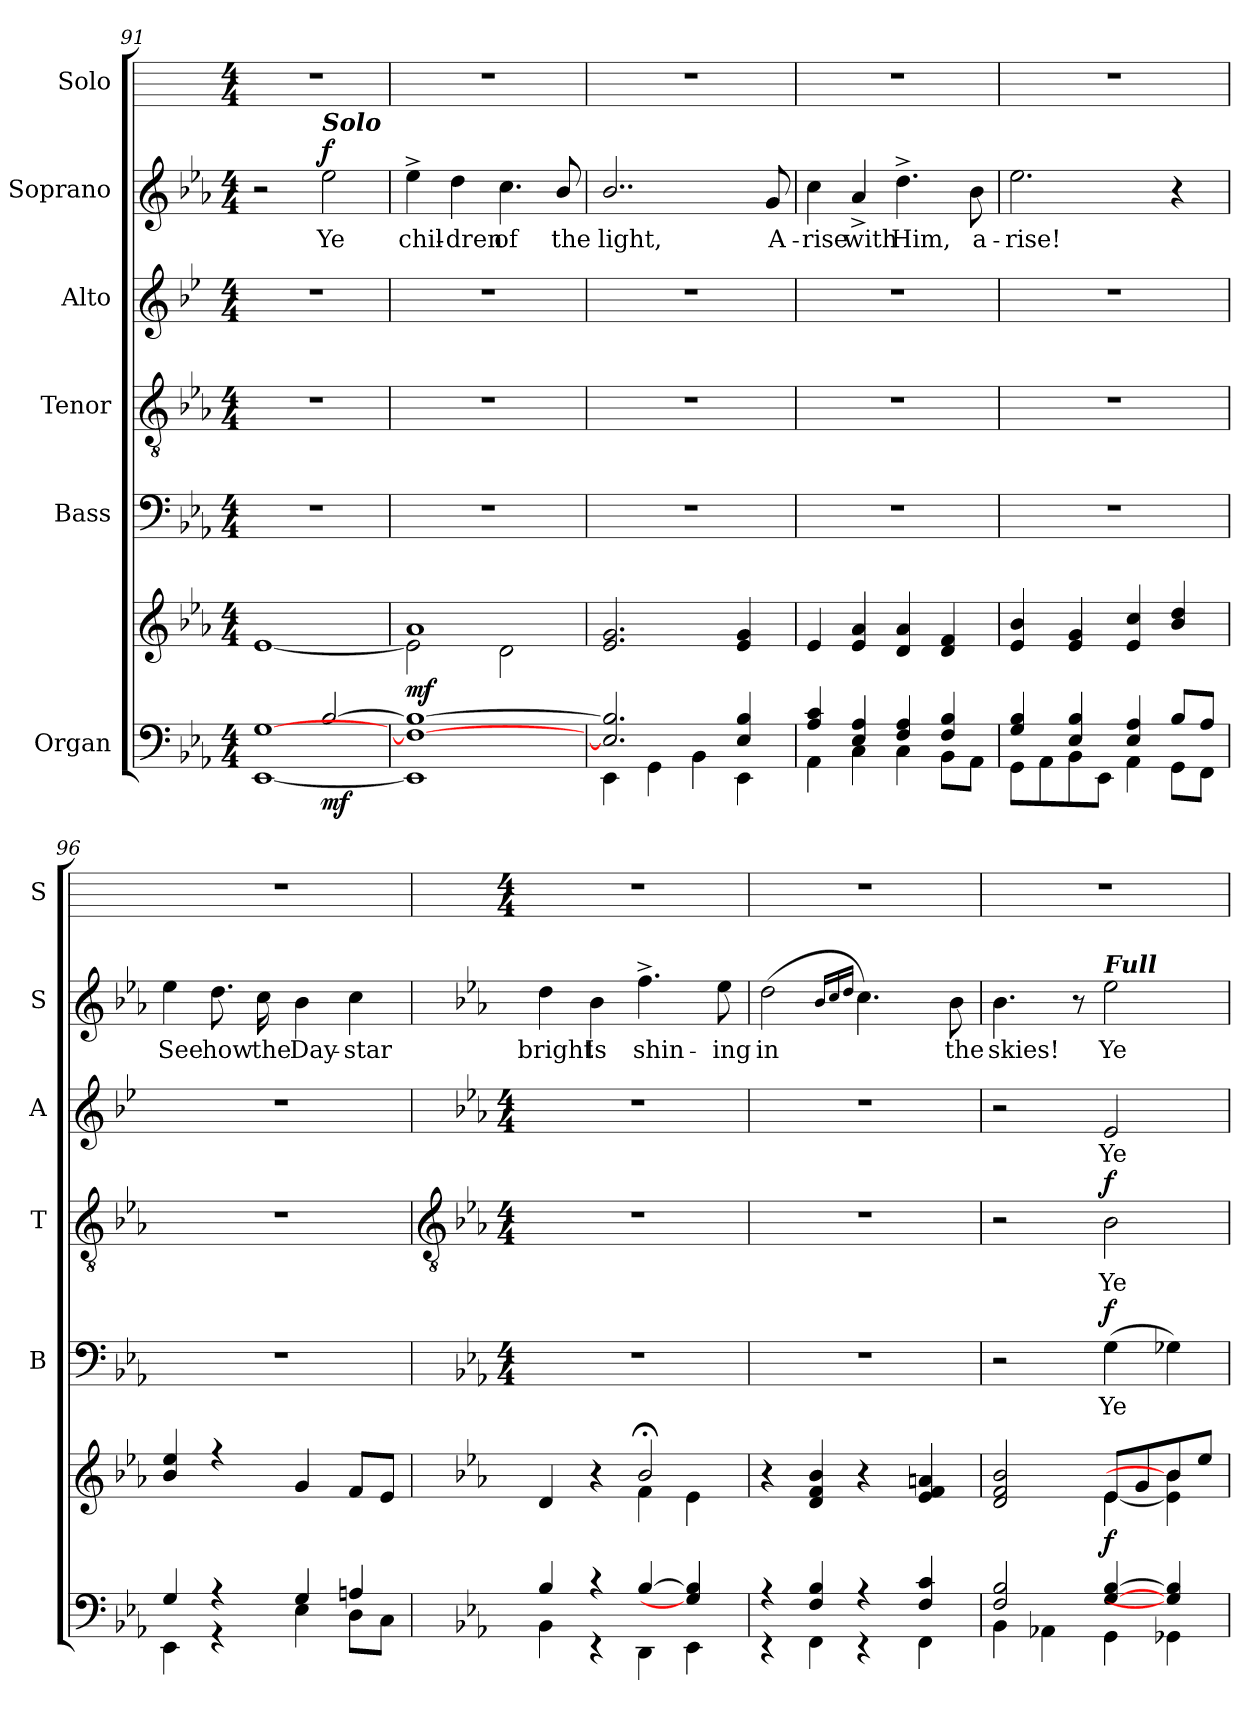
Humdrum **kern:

**kern	**kern	**dynam	**kern	**text	**dynam	**kern	**text	**dynam	**kern	**text	**kern	**text	**dynam	**kern
*part6	*part6	*part6	*part5	*part5	*part5	*part4	*part4	*part4	*part3	*part3	*part2	*part2	*part2	*part1
*staff7	*staff6	*staff6/7	*staff5	*staff5	*staff5	*staff4	*staff4	*staff4	*staff3	*staff3	*staff2	*staff2	*staff2	*staff1
*I"Organ	*	*	*I"Bass	*	*	*I"Tenor	*	*	*I"Alto	*	*I"Soprano	*	*	*I"Solo
*	*	*	*I'B	*	*	*I'T	*	*	*I'A	*	*I'S	*	*	*I'S
!!LO:LB:g=z
*clefF4	*clefG2	*	*clefF4	*	*	*clefGv2	*	*	*clefG2	*	*clefG2	*	*	*
*k[b-e-a-]	*k[b-e-a-]	*	*k[b-e-a-]	*	*	*k[b-e-a-]	*	*	*k[b-e-]	*	*k[b-e-a-]	*	*	*
*E-:	*E-:	*	*E-:	*	*	*E-:	*	*	*B-:	*	*E-:	*	*	*
*M4/4	*M4/4	*	*M4/4	*	*	*M4/4	*	*	*M4/4	*	*M4/4	*	*	*M4/4
=91	=91	=91	=91	=91	=91	=91	=91	=91	=91	=91	=91	=91	=91	=91
*^	*^	*	*	*	*	*	*	*	*	*	*	*	*	*
!	!	!	!	!LO:DY:b=2	!	!	!	!	!	!	!	!	!	!	!	!
!	!	!	!	!LO:DY:n=1:b	!	!	!	!	!	!	!	!	!	!	!	!
2ryy	[1EE-\ [1G\	1ryy	[1e-\	mf mf	1r	.	.	1r	.	.	1r	.	2r	.	.	1r
!	!	!	!	!	!	!	!	!	!	!	!	!	!LO:TX:a:Bi:t=Solo	!	!	!
!	!	!	!	!LO:DY:n=2:b=2	!	!	!	!	!	!	!	!	!	!LO:LY:b	!LO:DY:b	!
[2B-/	.	.	.	mf	.	.	.	.	.	.	.	.	2ee-	Ye	f	.
=92	=92	=92	=92	=92	=92	=92	=92	=92	=92	=92	=92	=92	=92	=92	=92	=92
!	!	!	!	!LO:DY:b	!	!	!	!	!	!	!	!	!	!LO:LY:b	!	!
1F/_ 1B-/_	1EE-\]	1a-	2e-\]	mf	1r	.	.	1r	.	.	1r	.	4ee-^	chil-	.	1r
!	!	!	!	!	!	!	!	!	!	!	!	!	!	!LO:LY:b	!	!
.	.	.	.	.	.	.	.	.	.	.	.	.	4dd	-dren	.	.
!	!	!	!	!	!	!	!	!	!	!	!	!	!	!LO:LY:b	!	!
.	.	.	2d\	.	.	.	.	.	.	.	.	.	4.cc	of	.	.
!	!	!	!	!	!	!	!	!	!	!	!	!	!	!LO:LY:b	!	!
.	.	.	.	.	.	.	.	.	.	.	.	.	8b-/	the	.	.
=93	=93	=93	=93	=93	=93	=93	=93	=93	=93	=93	=93	=93	=93	=93	=93	=93
!	!	!	!	!	!	!	!	!	!	!	!	!	!	!LO:LY:b	!	!
2.E-/] 2.B-/]	4EE-\	2.e- 2.g	1ryy	.	1r	.	.	1r	.	.	1r	.	2..b-/	light,	.	1r
.	4GG\	.	.	.	.	.	.	.	.	.	.	.	.	.	.	.
.	4BB-\	.	.	.	.	.	.	.	.	.	.	.	.	.	.	.
4E-/ 4B-/	4EE-\	4e- 4g	.	.	.	.	.	.	.	.	.	.	.	.	.	.
!	!	!	!	!	!	!	!	!	!	!	!	!	!	!LO:LY:b	!	!
.	.	.	.	.	.	.	.	.	.	.	.	.	8g	A-	.	.
=94	=94	=94	=94	=94	=94	=94	=94	=94	=94	=94	=94	=94	=94	=94	=94	=94
!	!	!	!	!	!	!	!	!	!	!	!	!	!	!LO:LY:b	!	!
4A-/ 4c/	4AA-\	4e-	1ryy	.	1r	.	.	1r	.	.	1r	.	4cc	-rise	.	1r
!	!	!	!	!	!	!	!	!	!	!	!	!	!	!LO:LY:b	!	!
4E-/ 4A-/	4C\	4e- 4a-	.	.	.	.	.	.	.	.	.	.	4a-^	with	.	.
!	!	!	!	!	!	!	!	!	!	!	!	!	!	!LO:LY:b	!	!
4F/ 4A-/	4C\	4d 4a-	.	.	.	.	.	.	.	.	.	.	4.dd^	Him,	.	.
4F/ 4B-/	8BB-\L	4d 4f	.	.	.	.	.	.	.	.	.	.	.	.	.	.
!	!	!	!	!	!	!	!	!	!	!	!	!	!	!LO:LY:b	!	!
.	8AA-\J	.	.	.	.	.	.	.	.	.	.	.	8b-	a-	.	.
=95	=95	=95	=95	=95	=95	=95	=95	=95	=95	=95	=95	=95	=95	=95	=95	=95
!	!	!	!	!	!	!	!	!	!	!	!	!	!	!LO:LY:b	!	!
4G/ 4B-/	8GG\L	4e- 4b-	1ryy	.	1r	.	.	1r	.	.	1r	.	2.ee-	-rise!	.	1r
.	8AA-\	.	.	.	.	.	.	.	.	.	.	.	.	.	.	.
4E-/ 4B-/	8BB-\	4e- 4g	.	.	.	.	.	.	.	.	.	.	.	.	.	.
.	8EE-\J	.	.	.	.	.	.	.	.	.	.	.	.	.	.	.
4E-/ 4A-/	4AA-\	4e- 4cc	.	.	.	.	.	.	.	.	.	.	.	.	.	.
8B-/L	8GG\L	4b- 4dd	.	.	.	.	.	.	.	.	.	.	4r	.	.	.
8A-/J	8FF\J	.	.	.	.	.	.	.	.	.	.	.	.	.	.	.
=96	=96	=96	=96	=96	=96	=96	=96	=96	=96	=96	=96	=96	=96	=96	=96	=96
!	!	!	!	!	!	!	!	!	!	!	!	!	!	!LO:LY:b	!	!
4G/	4EE-\	4b- 4ee-	1ryy	.	1r	.	.	1r	.	.	1r	.	4ee-	See	.	1r
!	!	!	!	!	!	!	!	!	!	!	!	!	!	!LO:LY:b	!	!
4r	4r	4r	.	.	.	.	.	.	.	.	.	.	8.dd	how	.	.
!	!	!	!	!	!	!	!	!	!	!	!	!	!	!LO:LY:b	!	!
.	.	.	.	.	.	.	.	.	.	.	.	.	16cc	the	.	.
!	!	!	!	!	!	!	!	!	!	!	!	!	!	!LO:LY:b	!	!
4G/	4E-\	4g	.	.	.	.	.	.	.	.	.	.	4b-	Day-	.	.
!	!	!	!	!	!	!	!	!	!	!	!	!	!	!LO:LY:b	!	!
4An/	8D\L	8fL	.	.	.	.	.	.	.	.	.	.	4cc	-star	.	.
.	8C\J	8e-J	.	.	.	.	.	.	.	.	.	.	.	.	.	.
!!LO:LB:g=z
=97	=97	=97	=97	=97	=97	=97	=97	=97	=97	=97	=97	=97	=97	=97	=97	=97
*	*	*	*	*	*	*	*	*clefGv2	*	*	*	*	*	*	*	*
*	*	*	*	*	*k[b-e-a-]	*	*	*k[b-e-a-]	*	*	*k[b-e-a-]	*	*	*	*	*
*	*	*	*	*	*E-:	*	*	*E-:	*	*	*E-:	*	*	*	*	*
*	*	*	*	*	*M4/4	*	*	*M4/4	*	*	*M4/4	*	*	*	*	*M4/4
!	!	!	!	!	!	!	!	!	!	!	!	!	!	!LO:LY:b	!	!
4B-/	4BB-\	4d/	2ryy	.	1r	.	.	1r	.	.	1r	.	4dd	bright	.	1r
!	!	!	!	!	!	!	!	!	!	!	!	!	!	!LO:LY:b	!	!
4r	4r	4r	.	.	.	.	.	.	.	.	.	.	4b-	Is	.	.
!	!	!	!	!	!	!	!	!	!	!	!	!	!	!LO:LY:b	!	!
[4B-/	4DD\	2b-;</	4f\	.	.	.	.	.	.	.	.	.	4.ff^	shin-	.	.
4G/] 4B-/]	4EE-\	.	4e-\	.	.	.	.	.	.	.	.	.	.	.	.	.
!	!	!	!	!	!	!	!	!	!	!	!	!	!	!LO:LY:b	!	!
.	.	.	.	.	.	.	.	.	.	.	.	.	8ee-	-ing	.	.
=98	=98	=98	=98	=98	=98	=98	=98	=98	=98	=98	=98	=98	=98	=98	=98	=98
!	!	!	!	!	!	!	!	!	!	!	!	!	!	!LO:LY:b	!	!
4r	4r	4r	2ryy	.	1r	.	.	1r	.	.	1r	.	(>2dd	in	.	1r
4F/ 4B-/	4FF\	4d/ 4f/ 4b-/	.	.	.	.	.	.	.	.	.	.	.	.	.	.
.	.	.	.	.	.	.	.	.	.	.	.	.	16qqb-LL	.	.	.
.	.	.	.	.	.	.	.	.	.	.	.	.	16qqcc	.	.	.
.	.	.	.	.	.	.	.	.	.	.	.	.	16qqddJJ	.	.	.
4r	4r	4r	16ryy	.	.	.	.	.	.	.	.	.	4.cc)	.	.	.
.	.	.	4..ryy	.	.	.	.	.	.	.	.	.	.	.	.	.
4F/ 4c/	4FF\	4e-/ 4f/ 4an/	.	.	.	.	.	.	.	.	.	.	.	.	.	.
!	!	!	!	!	!	!	!	!	!	!	!	!	!	!LO:LY:b	!	!
.	.	.	.	.	.	.	.	.	.	.	.	.	8b-	the	.	.
=99	=99	=99	=99	=99	=99	=99	=99	=99	=99	=99	=99	=99	=99	=99	=99	=99
!	!	!	!	!	!	!	!	!	!	!	!	!	!	!LO:LY:b	!	!
2F/ 2B-/	4BB-\	2d/ 2f/ 2b-/	2ryy	.	2r	.	.	2r	.	.	2r	.	4.b-	skies!	.	1r
.	4AA-X\	.	.	.	.	.	.	.	.	.	.	.	.	.	.	.
.	.	.	.	.	.	.	.	.	.	.	.	.	8r	.	.	.
!	!	!	!	!	!	!	!	!	!	!	!	!	!LO:TX:a:Bi:t=Full	!	!	!
!	!	!	!	!LO:DY:a=2	!	!LO:LY:b	!LO:DY:b	!	!LO:LY:b	!LO:DY:b	!	!LO:LY:b	!	!LO:LY:b	!	!
[4G/ [4B-/	4GG\	8e-/L	[4e-\	f	(>4G	Ye	f	2B-	Ye	f	2e-	Ye	2ee-	Ye	.	.
.	.	8g/	.	.	.	.	.	.	.	.	.	.	.	.	.	.
4G-/] 4B-/]	4GG-X\	8b-/	4e-\] 4b-\]	.	4G-X)	.	.	.	.	.	.	.	.	.	.	.
.	.	8ee-/J	.	.	.	.	.	.	.	.	.	.	.	.	.	.
*v	*v	*	*	*	*	*	*	*	*	*	*	*	*	*	*	*
*	*v	*v	*	*	*	*	*	*	*	*	*	*	*	*	*
=	=	=	=	=	=	=	=	=	=	=	=	=	=	=
*-	*-	*-	*-	*-	*-	*-	*-	*-	*-	*-	*-	*-	*-	*-
